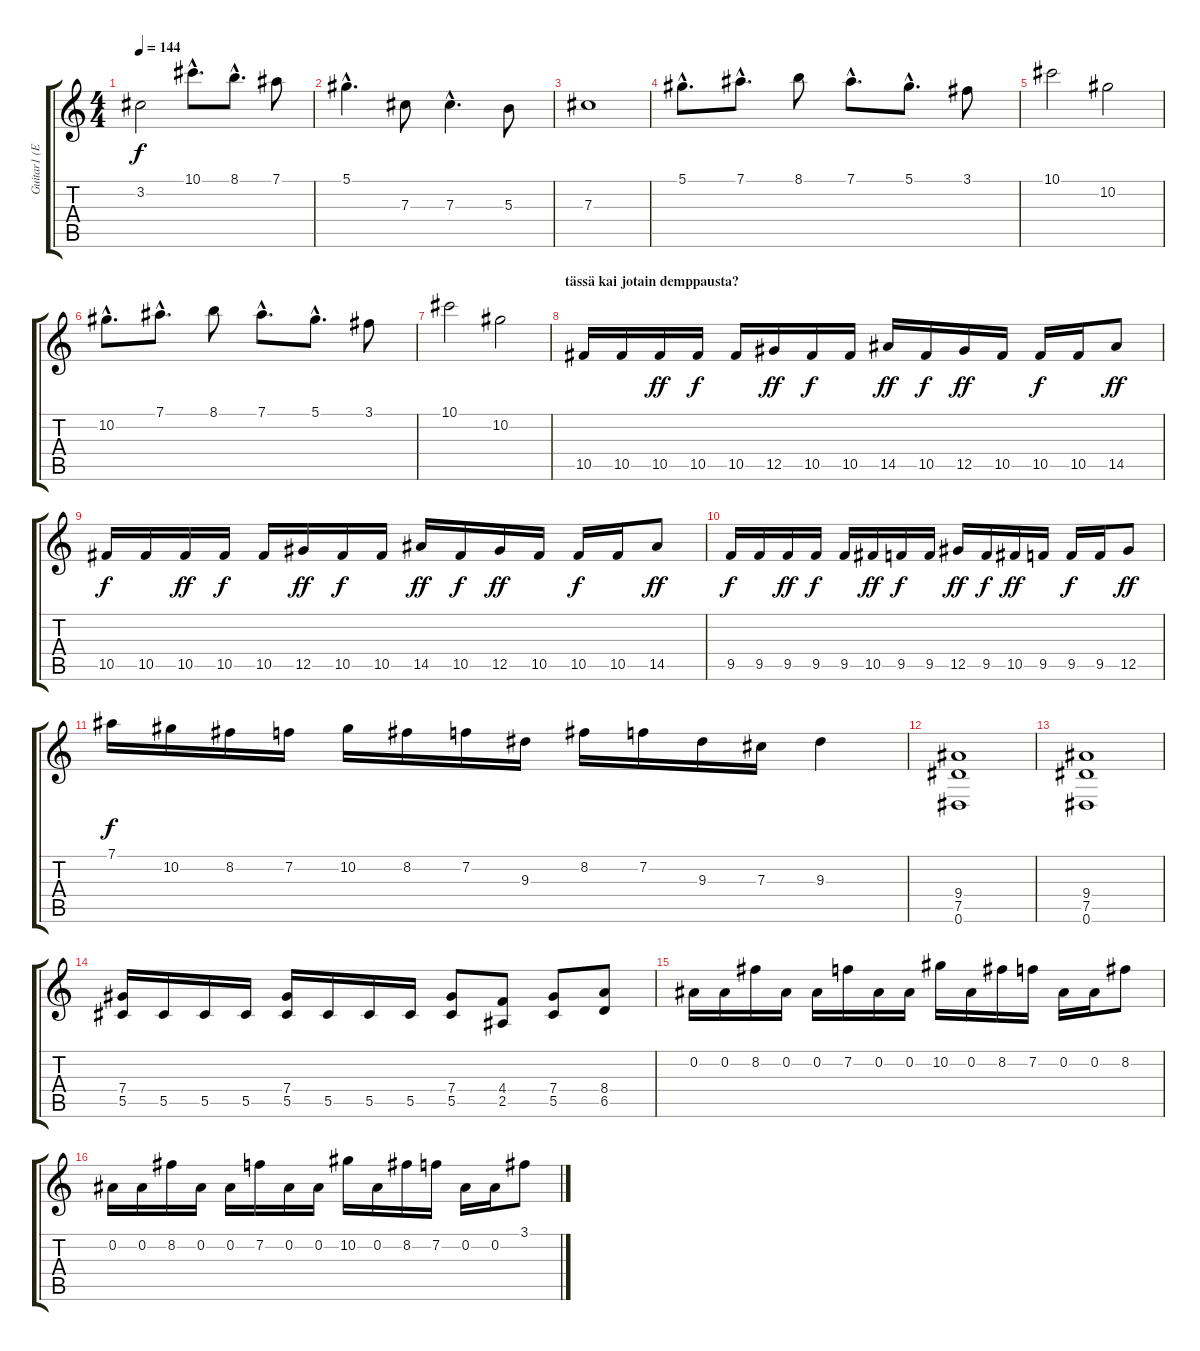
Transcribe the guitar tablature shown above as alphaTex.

\track ("Guitar1 (Eb-tuning)" "Guitar1 (E") {instrument distortionguitar}
\staff {score tabs}
\tuning (Eb4 Bb3 Gb3 Db3 Ab2 Eb2) {hide}
\ts (4 4)
\tempo 144
\clef g2
\ks c
3.2{t}.2{dy f} 10.1{hac}.8{d} 8.1{hac}.8{d} 7.1.8 |
5.1{hac}.4{d} 7.3.8 7.3{hac}.4{d} 5.3.8 |
7.3.1 |
5.1{hac}.8{d} 7.1{hac}.8{d} 8.1.8 7.1{hac}.8{d} 5.1{hac}.8{d} 3.1.8 |
10.1.2 10.2.2 |
10.2{hac}.8{d} 7.1{hac}.8{d} 8.1.8 7.1{hac}.8{d} 5.1{hac}.8{d} 3.1.8 |
10.1.2 10.2.2 |
\section ("" "tässä kai jotain demppausta?")
10.5.16 10.5.16 10.5.16{dy ff} 10.5.16{dy f} 10.5.16 12.5.16{dy ff} 10.5.16{dy f} 10.5.16 14.5.16{dy ff} 10.5.16{dy f} 12.5.16{dy ff} 10.5.16 10.5.16{dy f} 10.5.16 14.5.8{dy ff} |
10.5.16{dy f} 10.5.16 10.5.16{dy ff} 10.5.16{dy f} 10.5.16 12.5.16{dy ff} 10.5.16{dy f} 10.5.16 14.5.16{dy ff} 10.5.16{dy f} 12.5.16{dy ff} 10.5.16 10.5.16{dy f} 10.5.16 14.5.8{dy ff} |
9.5.16{dy f} 9.5.16 9.5.16{dy ff} 9.5.16{dy f} 9.5.16 10.5.16{dy ff} 9.5.16{dy f} 9.5.16 12.5.16{dy ff} 9.5.16{dy f} 10.5.16{dy ff} 9.5.16 9.5.16{dy f} 9.5.16 12.5.8{dy ff} |
7.1.16{dy f} 10.2.16 8.2.16 7.2.16 10.2.16 8.2.16 7.2.16 9.3.16 8.2.16 7.2.16 9.3.16 7.3.16 9.3.4 |
(9.4 7.5 0.6).1 |
(9.4 7.5 0.6).1 |
(7.4 5.5).16 5.5.16 5.5.16 5.5.16 (7.4 5.5).16 5.5.16 5.5.16 5.5.16 (7.4 5.5).8 (4.4 2.5).8 (7.4 5.5).8 (8.4 6.5).8 |
0.2.16 0.2.16 8.2.16 0.2.16 0.2.16 7.2.16 0.2.16 0.2.16 10.2.16 0.2.16 8.2.16 7.2.16 0.2.16 0.2.16 8.2.8 |
0.2.16 0.2.16 8.2.16 0.2.16 0.2.16 7.2.16 0.2.16 0.2.16 10.2.16 0.2.16 8.2.16 7.2.16 0.2.16 0.2.16 3.1.8
